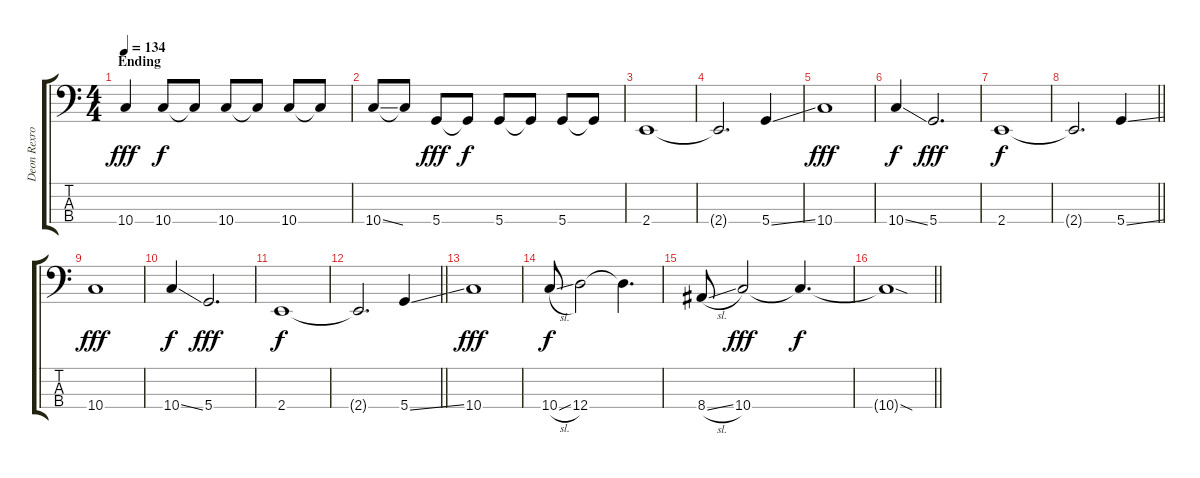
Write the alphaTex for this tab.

\track ("Deon Rexroat" "Deon Rexro") {instrument slapbass2}
\staff {score tabs}
\tuning (G2 D2 A1 D1) {hide}
\ts (4 4)
\section ("" "Ending")
\tempo 134
\clef f4
\ks c
10.4.4{dy fff} 10.4.8{dy f} 10.4{t}.8 10.4.8 10.4{t}.8 10.4.8 10.4{t}.8 |
10.4{ss}.8 10.4{t}.8 5.4.8{dy fff} 5.4{t}.8{dy f} 5.4.8 5.4{t}.8 5.4.8 5.4{t}.8 |
2.4.1{volume 16 instrument synthbass2} |
2.4{t}.2{d} 5.4{ss}.4 |
10.4.1{dy fff} |
10.4{ss}.4{dy f} 5.4.2{d dy fff} |
2.4.1{dy f} |
\barLineRight lightlight
2.4{t}.2{d} 5.4{ss}.4 |
10.4.1{dy fff} |
10.4{ss}.4{dy f} 5.4.2{d dy fff} |
2.4.1{dy f} |
\barLineRight lightlight
2.4{t}.2{d} 5.4{ss}.4 |
10.4.1{dy fff} |
10.4{sl}.8{dy f} 12.4.2 12.4{t}.4{d} |
8.4{sl}.8 10.4.2{dy fff} 10.4{t}.4{d dy f} |
\barLineRight lightlight
10.4{sod t}.1
